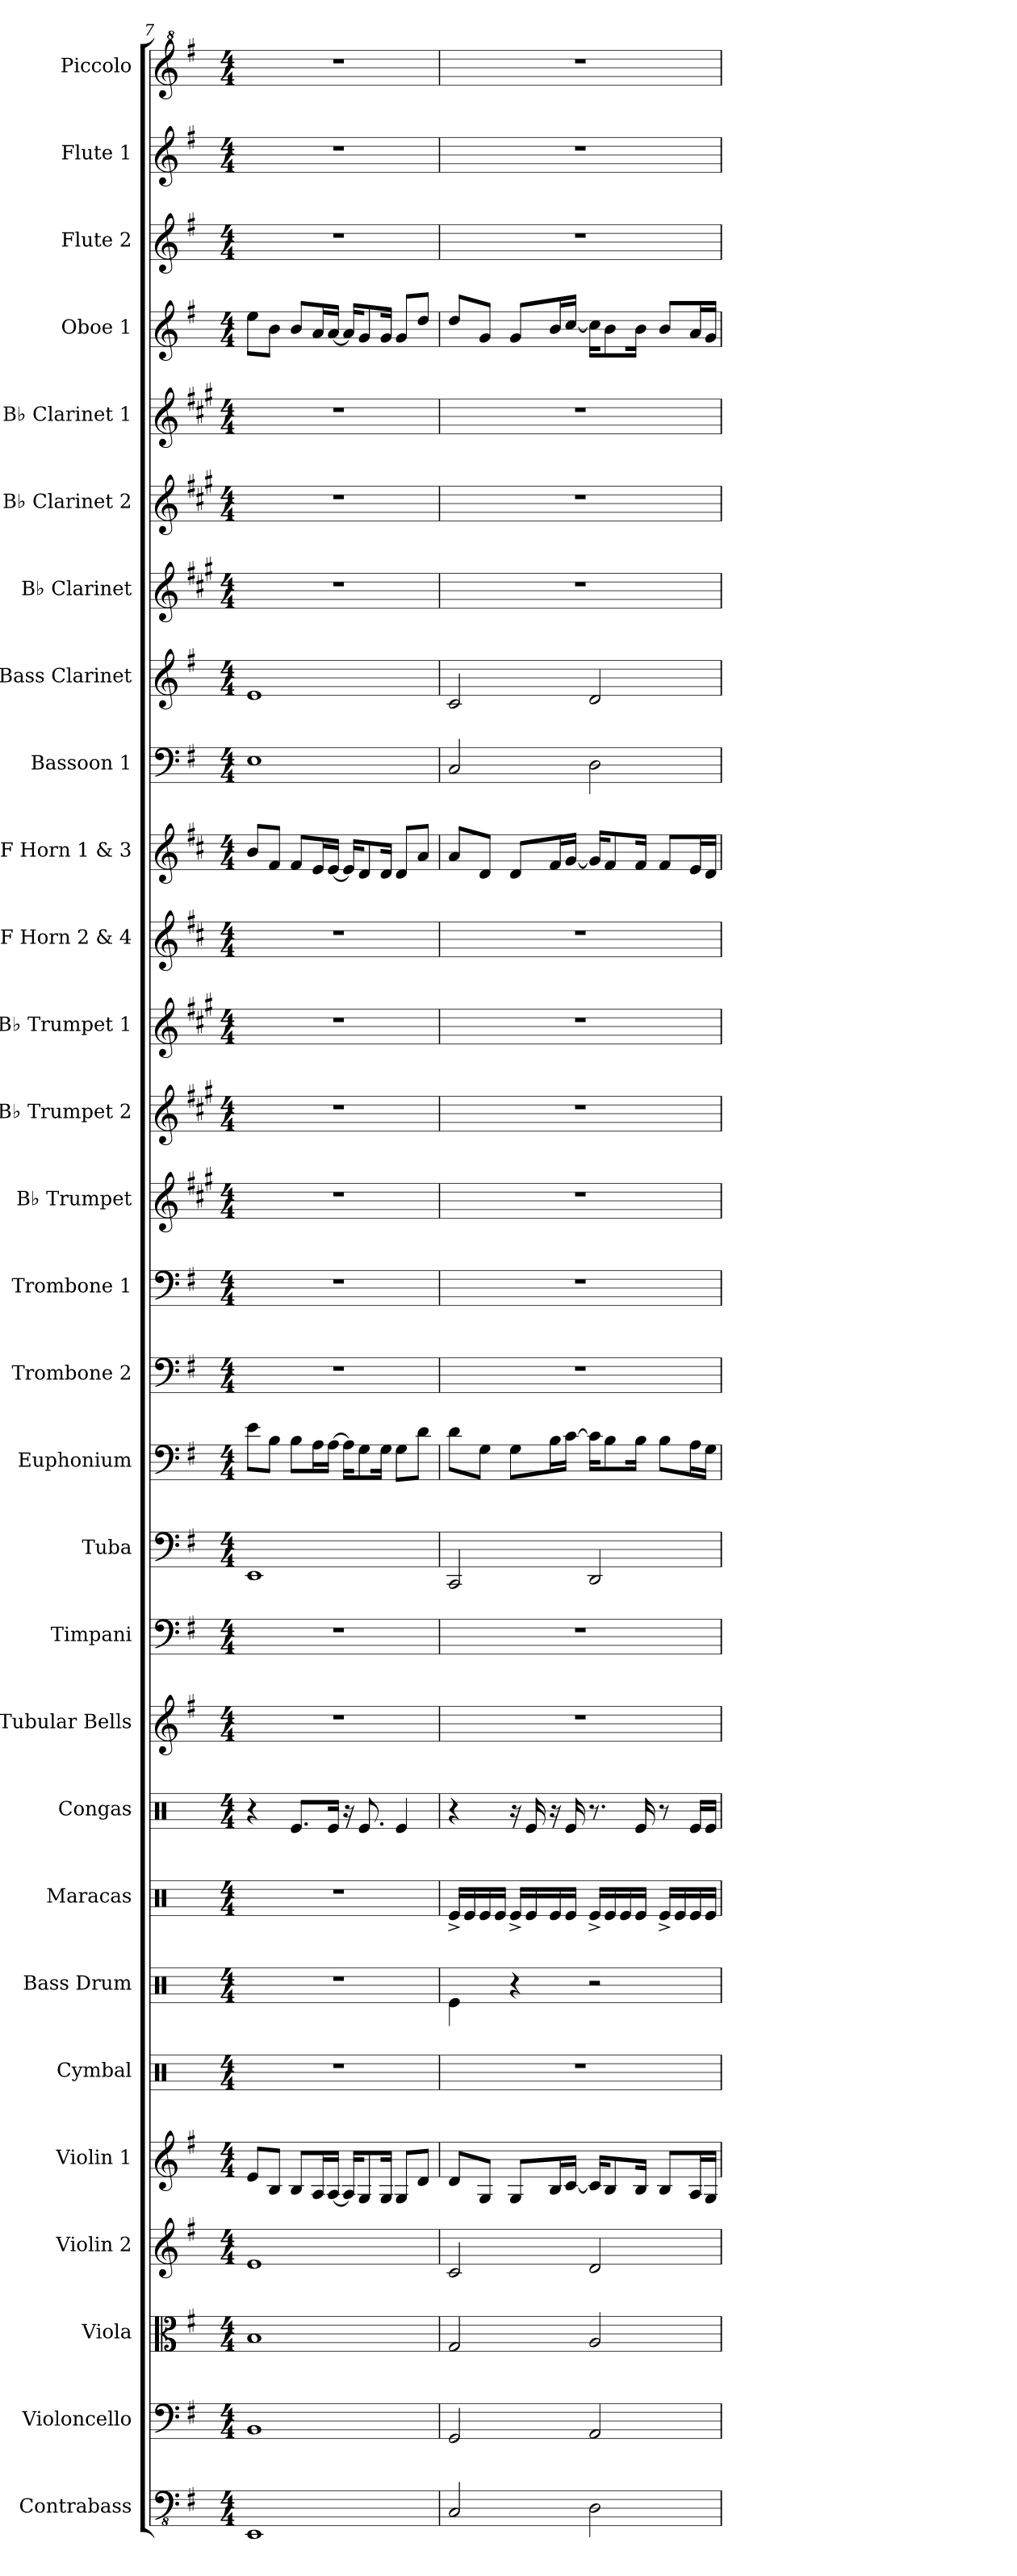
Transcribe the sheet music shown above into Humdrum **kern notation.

**kern	**kern	**kern	**kern	**kern	**kern	**kern	**kern	**kern	**kern	**kern	**kern	**kern	**kern	**kern	**kern	**kern	**kern	**kern	**kern	**kern	**kern	**kern	**kern	**kern	**kern	**kern	**kern	**kern
*part29	*part28	*part27	*part26	*part25	*part24	*part23	*part22	*part21	*part20	*part19	*part18	*part17	*part16	*part15	*part14	*part13	*part12	*part11	*part10	*part9	*part8	*part7	*part6	*part5	*part4	*part3	*part2	*part1
*staff29	*staff28	*staff27	*staff26	*staff25	*staff24	*staff23	*staff22	*staff21	*staff20	*staff19	*staff18	*staff17	*staff16	*staff15	*staff14	*staff13	*staff12	*staff11	*staff10	*staff9	*staff8	*staff7	*staff6	*staff5	*staff4	*staff3	*staff2	*staff1
*I"Contrabass	*I"Violoncello	*I"Viola	*I"Violin 2	*I"Violin 1	*I"Cymbal	*I"Bass Drum	*I"Maracas	*I"Congas	*I"Tubular Bells	*I"Timpani	*I"Tuba	*I"Euphonium	*I"Trombone 2	*I"Trombone 1	*I"B♭ Trumpet	*I"B♭ Trumpet 2	*I"B♭ Trumpet 1	*I"F Horn 2 &amp; 4	*I"F Horn 1 &amp; 3	*I"Bassoon 1	*I"Bass Clarinet	*I"B♭ Clarinet	*I"B♭ Clarinet 2	*I"B♭ Clarinet 1	*I"Oboe 1	*I"Flute 2	*I"Flute 1	*I"Piccolo
*I'Cb.	*I'Vc.	*I'Vla.	*I'Vln. 2	*I'Vln. 1	*I'Cym.	*I'B. Dr.	*I'Mrcs.	*I'Co.	*I'Tu. Be.	*I'Timp.	*I'Tba.	*I'Euph.	*I'Tbn. 2	*I'Tbn. 1	*I'B♭ Tpt.	*I'B♭ Tpt. 2	*I'B♭ Tpt. 1	*I'F Hn. 2 4	*I'F Hn. 1 3	*I'Bsn. 1	*I'B. Cl.	*I'B♭ Cl.	*I'B♭ Cl. 2	*I'B♭ Cl. 1	*I'Ob. 1	*I'Fl. 2	*I'Fl. 1	*I'Picc.
!!LO:PB:g=z
*clefFv4	*clefF4	*clefC3	*clefG2	*clefG2	*clefX	*clefX	*clefX	*clefX	*clefG2	*clefF4	*clefF4	*clefF4	*clefF4	*clefF4	*clefG2	*clefG2	*clefG2	*clefG2	*clefG2	*clefF4	*clefG2	*clefG2	*clefG2	*clefG2	*clefG2	*clefG2	*clefG2	*clefG^2
*	*	*	*	*	*	*	*	*	*	*	*	*	*	*	*ITrd1c2	*ITrd1c2	*ITrd1c2	*ITrd4c7	*ITrd4c7	*	*ITrd8c14	*ITrd1c2	*ITrd1c2	*ITrd1c2	*	*	*	*ITrd-7c-12
*k[f#]	*k[f#]	*k[f#]	*k[f#]	*k[f#]	*k[]	*k[]	*k[]	*k[]	*k[f#]	*k[f#]	*k[f#]	*k[f#]	*k[f#]	*k[f#]	*k[f#]	*k[f#]	*k[f#]	*k[f#]	*k[f#]	*k[f#]	*k[f#]	*k[f#]	*k[f#]	*k[f#]	*k[f#]	*k[f#]	*k[f#]	*k[f#]
*M4/4	*M4/4	*M4/4	*M4/4	*M4/4	*M4/4	*M4/4	*M4/4	*M4/4	*M4/4	*M4/4	*M4/4	*M4/4	*M4/4	*M4/4	*M4/4	*M4/4	*M4/4	*M4/4	*M4/4	*M4/4	*M4/4	*M4/4	*M4/4	*M4/4	*M4/4	*M4/4	*M4/4	*M4/4
=7	=7	=7	=7	=7	=7	=7	=7	=7	=7	=7	=7	=7	=7	=7	=7	=7	=7	=7	=7	=7	=7	=7	=7	=7	=7	=7	=7	=7
1EEE	1BB	1B	1e	8e/L	1r	1r	1r	4r	1r	1r	1EE	8e\L	1r	1r	1r	1r	1r	1r	8e/L	1E	1E	1r	1r	1r	8ee\L	1r	1r	1r
.	.	.	.	8B/J	.	.	.	.	.	.	.	8B\J	.	.	.	.	.	.	8B/J	.	.	.	.	.	8b\J	.	.	.
.	.	.	.	8B/L	.	.	.	8.Re/L	.	.	.	8B\L	.	.	.	.	.	.	8B/L	.	.	.	.	.	8b/L	.	.	.
.	.	.	.	16A/L	.	.	.	.	.	.	.	16A\L	.	.	.	.	.	.	16A/L	.	.	.	.	.	16a/L	.	.	.
.	.	.	.	[16A/JJ	.	.	.	16Re/Jk	.	.	.	[16A\JJ	.	.	.	.	.	.	[16A/JJ	.	.	.	.	.	[16a/JJ	.	.	.
.	.	.	.	16A/KL]	.	.	.	16r	.	.	.	16A\KL]	.	.	.	.	.	.	16A/KL]	.	.	.	.	.	16a/KL]	.	.	.
.	.	.	.	8G/	.	.	.	8.Re/	.	.	.	8G\	.	.	.	.	.	.	8G/	.	.	.	.	.	8g/	.	.	.
.	.	.	.	16G/Jk	.	.	.	.	.	.	.	16G\Jk	.	.	.	.	.	.	16G/Jk	.	.	.	.	.	16g/Jk	.	.	.
.	.	.	.	8G/L	.	.	.	4Re/	.	.	.	8G\L	.	.	.	.	.	.	8G/L	.	.	.	.	.	8g/L	.	.	.
.	.	.	.	8d/J	.	.	.	.	.	.	.	8d\J	.	.	.	.	.	.	8d/J	.	.	.	.	.	8dd/J	.	.	.
=8	=8	=8	=8	=8	=8	=8	=8	=8	=8	=8	=8	=8	=8	=8	=8	=8	=8	=8	=8	=8	=8	=8	=8	=8	=8	=8	=8	=8
2CC/	2GG/	2G/	2c/	8d/L	1r	4Re\	16Re^/LL	4r	1r	1r	2CC/	8d\L	1r	1r	1r	1r	1r	1r	8d/L	2C/	2C/	1r	1r	1r	8dd/L	1r	1r	1r
.	.	.	.	.	.	.	16Re/	.	.	.	.	.	.	.	.	.	.	.	.	.	.	.	.	.	.	.	.	.
.	.	.	.	8G/J	.	.	16Re/	.	.	.	.	8G\J	.	.	.	.	.	.	8G/J	.	.	.	.	.	8g/J	.	.	.
.	.	.	.	.	.	.	16Re/JJ	.	.	.	.	.	.	.	.	.	.	.	.	.	.	.	.	.	.	.	.	.
.	.	.	.	8G/L	.	4r	16Re^/LL	16r	.	.	.	8G\L	.	.	.	.	.	.	8G/L	.	.	.	.	.	8g/L	.	.	.
.	.	.	.	.	.	.	16Re/	16Re/	.	.	.	.	.	.	.	.	.	.	.	.	.	.	.	.	.	.	.	.
.	.	.	.	16B/L	.	.	16Re/	16r	.	.	.	16B\L	.	.	.	.	.	.	16B/L	.	.	.	.	.	16b/L	.	.	.
.	.	.	.	[16c/JJ	.	.	16Re/JJ	16Re/	.	.	.	[16c\JJ	.	.	.	.	.	.	[16c/JJ	.	.	.	.	.	[16cc/JJ	.	.	.
2DD\	2AA/	2A/	2d/	16c/KL]	.	2r	16Re^/LL	8.r	.	.	2DD/	16c\KL]	.	.	.	.	.	.	16c/KL]	2D\	2D/	.	.	.	16cc\KL]	.	.	.
.	.	.	.	8B/	.	.	16Re/	.	.	.	.	8B\	.	.	.	.	.	.	8B/	.	.	.	.	.	8b\	.	.	.
.	.	.	.	.	.	.	16Re/	.	.	.	.	.	.	.	.	.	.	.	.	.	.	.	.	.	.	.	.	.
.	.	.	.	16B/Jk	.	.	16Re/JJ	16Re/	.	.	.	16B\Jk	.	.	.	.	.	.	16B/Jk	.	.	.	.	.	16b\Jk	.	.	.
.	.	.	.	8B/L	.	.	16Re^/LL	8r	.	.	.	8B\L	.	.	.	.	.	.	8B/L	.	.	.	.	.	8b/L	.	.	.
.	.	.	.	.	.	.	16Re/	.	.	.	.	.	.	.	.	.	.	.	.	.	.	.	.	.	.	.	.	.
.	.	.	.	16A/L	.	.	16Re/	16Re/LL	.	.	.	16A\L	.	.	.	.	.	.	16A/L	.	.	.	.	.	16a/L	.	.	.
.	.	.	.	16G/JJ	.	.	16Re/JJ	16Re/JJ	.	.	.	16G\JJ	.	.	.	.	.	.	16G/JJ	.	.	.	.	.	16g/JJ	.	.	.
=	=	=	=	=	=	=	=	=	=	=	=	=	=	=	=	=	=	=	=	=	=	=	=	=	=	=	=	=
*-	*-	*-	*-	*-	*-	*-	*-	*-	*-	*-	*-	*-	*-	*-	*-	*-	*-	*-	*-	*-	*-	*-	*-	*-	*-	*-	*-	*-
